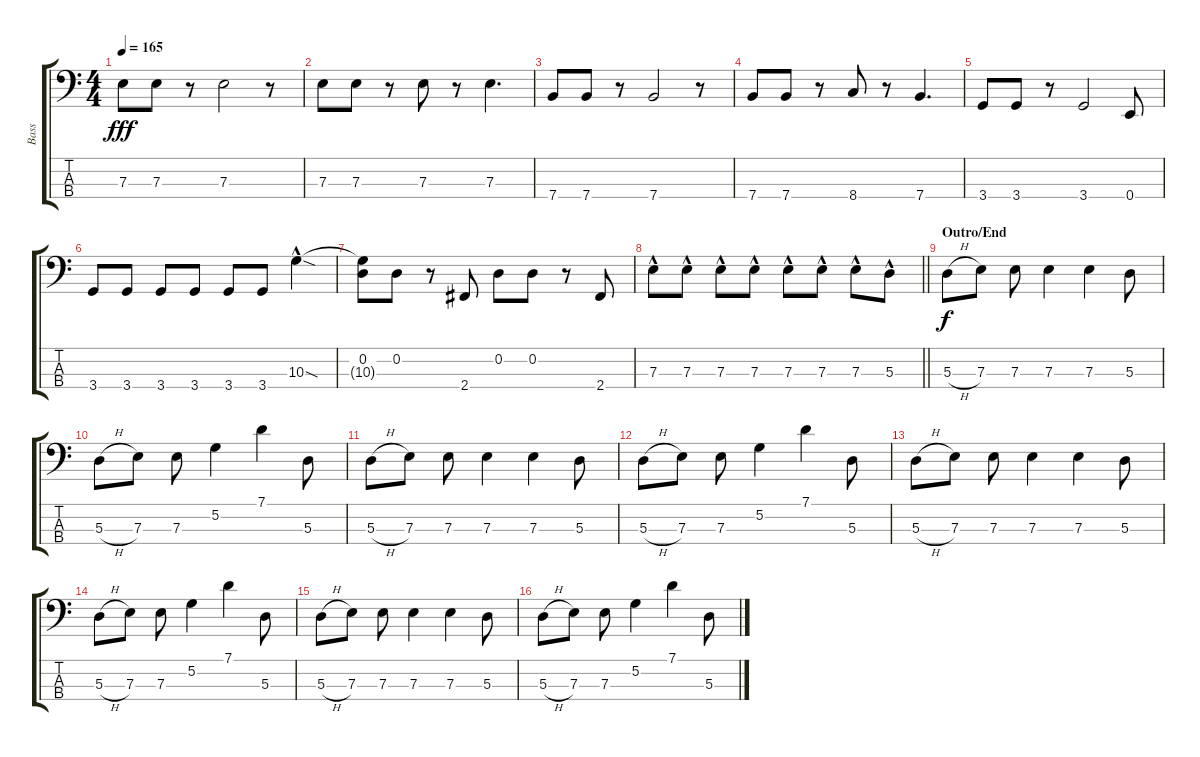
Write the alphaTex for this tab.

\track ("Bass" "Bass") {instrument synthbass2}
\staff {score tabs}
\tuning (G2 D2 A1 E1) {hide}
\ts (4 4)
\tempo 165
\clef f4
\ks c
7.3.8{dy fff} 7.3.8 r.8 7.3.2 r.8 |
7.3.8 7.3.8 r.8 7.3.8 r.8 7.3.4{d} |
7.4.8 7.4.8 r.8 7.4.2 r.8 |
7.4.8 7.4.8 r.8 8.4.8 r.8 7.4.4{d} |
3.4.8 3.4.8 r.8 3.4.2 0.4.8 |
3.4.8 3.4.8 3.4.8 3.4.8 3.4.8 3.4.8 10.3{sod hac}.4 |
(0.2 10.3{t}).8 0.2.8 r.8 2.4.8 0.2.8 0.2.8 r.8 2.4.8 |
\barLineRight lightlight
7.3{hac}.8 7.3{hac}.8 7.3{hac}.8 7.3{hac}.8 7.3{hac}.8 7.3{hac}.8 7.3{hac}.8 5.3{hac}.8{instrument lead2sawtooth} |
\section ("" "Outro/End")
5.3{h}.8{dy f} 7.3.8 7.3.8 7.3.4 7.3.4 5.3.8 |
5.3{h}.8 7.3.8 7.3.8 5.2.4 7.1.4 5.3.8 |
5.3{h}.8 7.3.8 7.3.8 7.3.4 7.3.4 5.3.8 |
5.3{h}.8 7.3.8 7.3.8 5.2.4 7.1.4 5.3.8 |
5.3{h}.8 7.3.8 7.3.8 7.3.4 7.3.4 5.3.8 |
5.3{h}.8 7.3.8 7.3.8 5.2.4 7.1.4 5.3.8 |
5.3{h}.8 7.3.8 7.3.8 7.3.4 7.3.4 5.3.8 |
5.3{h}.8 7.3.8 7.3.8 5.2.4 7.1.4 5.3.8
